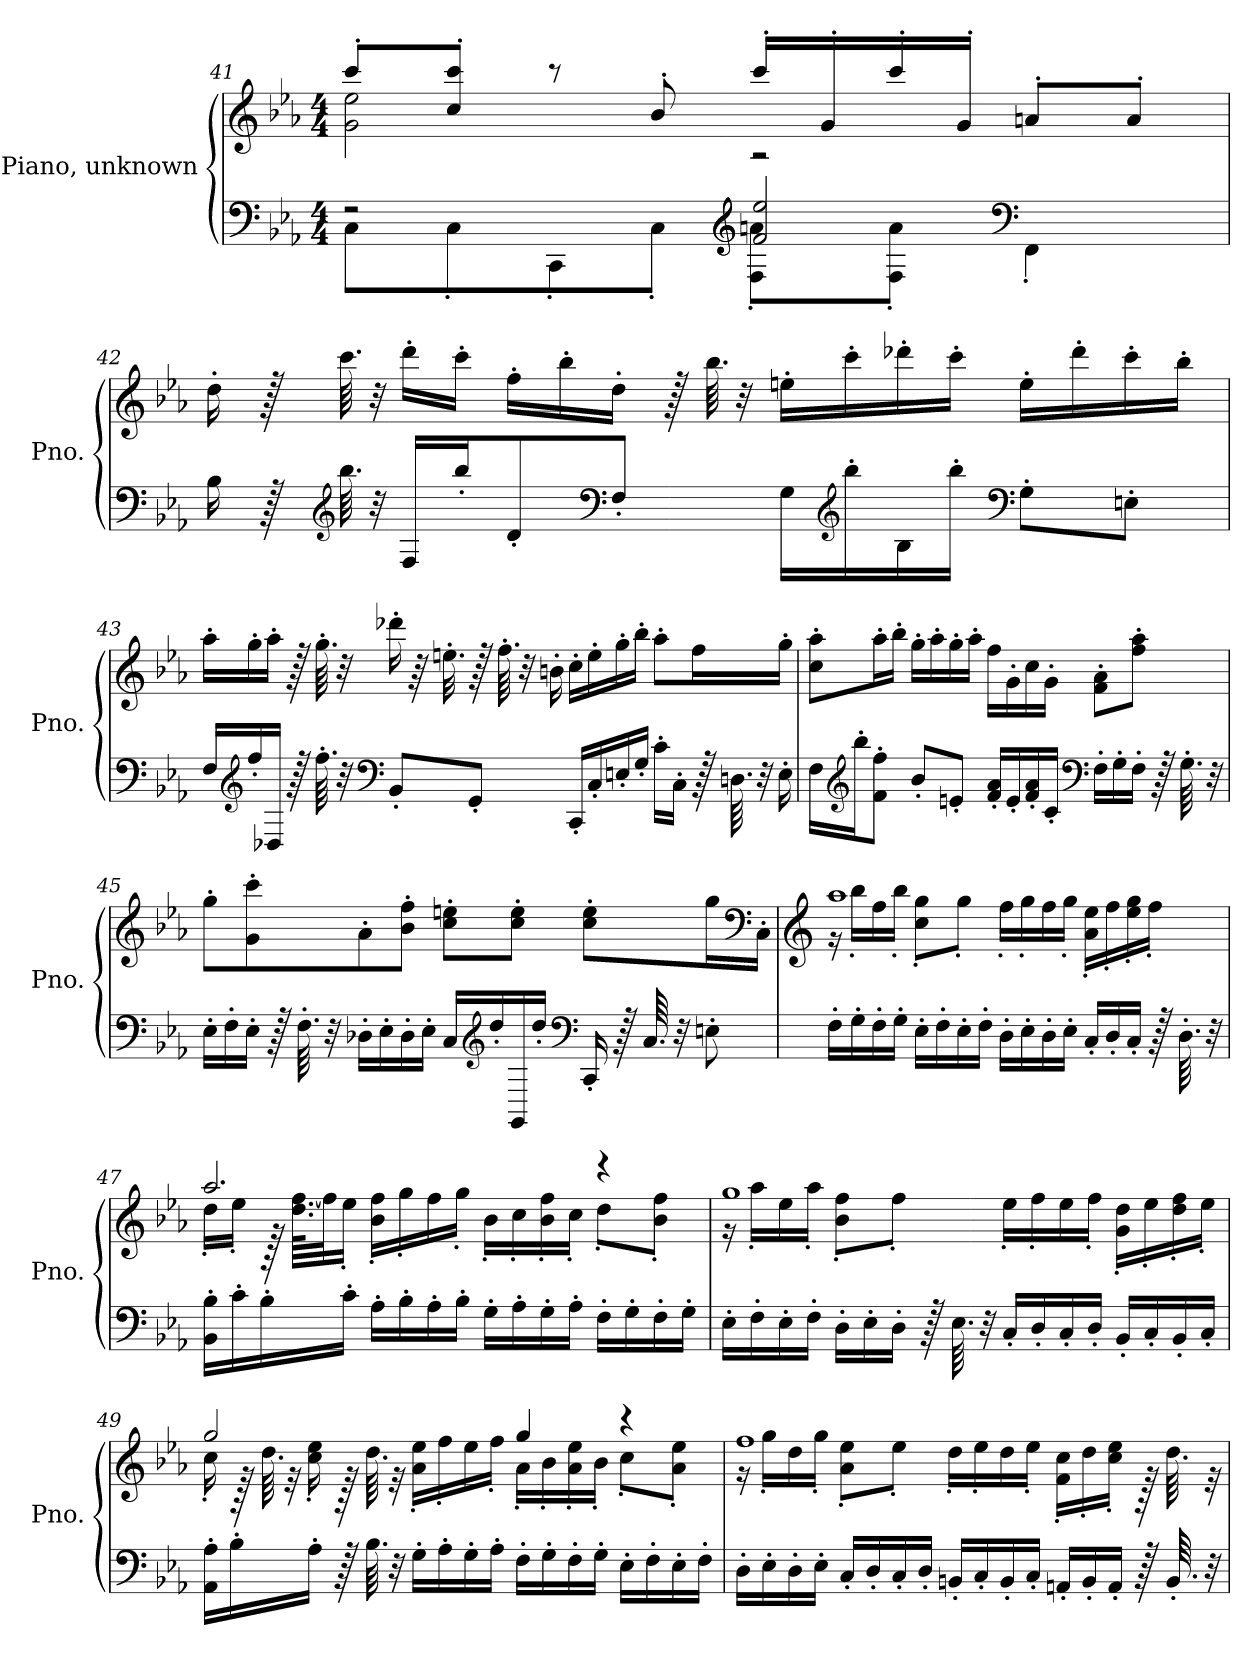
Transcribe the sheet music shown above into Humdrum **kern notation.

**kern	**kern
*part1	*part1
*staff2	*staff1
*I"Piano, unknown	*
*I'Pno.	*
*clefF4	*clefG2
*k[b-e-a-]	*k[b-e-a-]
*M4/4	*M4/4
=41	=41
*^	*^
2r	8C\L	8ccc'/L	2g\ 2ee-\
.	8C'\	8cc/' 8ccc/'J	.
.	8CC'\	8r	.
.	8C'\J	8b-'/	.
*clefG2	*	*	*
2f/ 2ee-/	8F\' 8an\'L	16ccc'/LL	2r
.	.	16g'/	.
.	8F\' 8a\'J	16ccc'/	.
.	.	16g'/JJ	.
*clefF4	*	*	*
.	4FF'\	8an'/L	.
.	.	8a'/J	.
*v	*v	*	*
*	*v	*v
!!LO:LB:g=z
=42	=42
16B-\	16dd'\
128r	128r
*clefG2	*
64.bb-\	64.ccc\
32r	32r
16F/LL	16ddd'\LL
16bb-'/J	16ccc'\JJ
8d'/	16ff'\LL
.	16bb-'\
*clefF4	*
8F'/J	16dd'\JJ
.	128r
.	64.bb-\
.	32r
16G\LL	16een'\LL
*clefG2	*
16bb-'\	16ccc'\
16B-\	16ddd-X'\
16bb-'\JJ	16ccc'\JJ
*clefF4	*
8G'\L	16ee'\LL
.	16ddd-'\
8En'\J	16ccc'\
.	16bb-'\JJ
!!LO:LB:g=z
=43	=43
16F/LL	16aa-'\LL
*clefG2	*
16ff'/	16gg'\
16D-X/JJ	16aa-'\JJ
128r	128r
64.ff'\	64.gg'\
32r	32r
*clefF4	*
8BB-'/L	16ddd-X'\
.	64r
.	32.een'\
8GG'/J	128r
.	64.ff'\
.	32r
.	16bn'\
16CC'/LL	16cc'\LL
16C'/	16ee'\
16En'/	16gg'\
16G'/JJ	16bb-'\JJ
16c'\LL	8aa-'\L
16C'\JJ	.
128r	16ff\L
64.Dn\	.
32r	.
16E'\	16gg'\JJ
!!LO:LB:g=z
=44	=44
16F\LL	8cc\' 8aa-\'L
*clefG2	*
16bb-'\J	.
8f\' 8ff\'J	16aa-'\L
.	16bb-'\JJ
8b-'/L	16gg'\LL
.	16aa-'\
8en'/J	16gg'\
.	16aa-'\JJ
16f/' 16a-/'LL	16ff\LL
16e'/	16g'\
16f/' 16a-/'	16cc\
16c'/JJ	16g'\JJ
*clefF4	*
16F'\LL	8f\' 8a-\'L
16G'\	.
16F'\JJ	8ff\' 8aa-\'J
128r	.
64.G'\	.
32r	.
!!LO:LB:g=z
=45	=45
16E-'\LL	8gg'\L
16F'\	.
16E-'\JJ	8g\' 8ccc\'
128r	.
64.F'\	.
32r	.
16D-X'\LL	8a-'\
16E-'\	.
16D-'\	8b-\' 8ff\'J
16E-'\JJ	.
16C/LL	8cc\' 8een\'L
*clefG2	*
16dd'/	.
16GG/	8cc\' 8ee\'J
16dd'/JJ	.
*clefF4	*
16CC'/	8cc\' 8ee\'L
128r	.
64.C/	.
32r	.
8En'\	16gg\L
*	*clefF4
.	16C'\JJ
!!LO:LB:g=z
=46	=46
*	*clefG2
*	*^
16F'\LL	1aa-	16r
16G'\	.	16bb-'\LL
16F'\	.	16ff\
16G'\JJ	.	16bb-'\JJ
16E-'\LL	.	8cc\' 8gg\'L
16F'\	.	.
16E-'\	.	8gg'\J
16F'\JJ	.	.
16D'\LL	.	16ff'\LL
16E-'\	.	16gg'\
16D'\	.	16ff\
16E-'\JJ	.	16gg'\JJ
16C'/LL	.	16a-\' 16ee-\'LL
16D'/	.	16ff'\
16C'/JJ	.	16ee-\' 16gg\'
128r	.	16ff'\JJ
64.D'\	.	.
32r	.	.
=47	=47	=47
16BB-\' 16B-\'LL	2.aa-/	16dd'\LL
16c'\	.	16ee-'\JJ
16B-'\	.	128r
.	.	64.dd\ [64.ff\KLLL
.	.	32ff\J]
16c'\JJ	.	16ee-'\JJ
16A-'\LL	.	16b-\' 16ff\'LL
16B-'\	.	16gg'\
16A-'\	.	16ff\
16B-'\JJ	.	16gg'\JJ
16G'\LL	.	16b-'\LL
16A-'\	.	16cc'\
16G'\	.	16b-\' 16ff\'
16A-'\JJ	.	16cc'\JJ
16F'\LL	4r	8dd'\L
16G'\	.	.
16F'\	.	8b-\' 8ff\'J
16G'\JJ	.	.
!!LO:PB:g=z	!!
=48	=48	=48
16E-'\LL	1gg	16r
16F'\	.	16aa-'\LL
16E-'\	.	16ee-\
16F'\JJ	.	16aa-'\JJ
16D'\LL	.	8b-\' 8ff\'L
16E-'\	.	.
16D'\JJ	.	8ff'\J
128r	.	.
64.E-\	.	.
32r	.	.
16C'/LL	.	16ee-'\LL
16D'/	.	16ff'\
16C'/	.	16ee-\
16D'/JJ	.	16ff'\JJ
16BB-'/LL	.	16g\' 16dd\'LL
16C'/	.	16ee-'\
16BB-'/	.	16dd\' 16ff\'
16C'/JJ	.	16ee-'\JJ
=49	=49	=49
16AA-\' 16A-\'LL	2gg/	16cc'\
16B-'\	.	128r
.	.	64.dd\
.	.	32r
16A-'\JJ	.	16cc\' 16ee-\'
128r	.	128r
64.B-\	.	64.dd\
32r	.	32r
16G'\LL	.	16a-\' 16ee-\'LL
16A-'\	.	16ff'\
16G'\	.	16ee-\
16A-'\JJ	.	16ff'\JJ
16F'\LL	4gg/	16a-'\LL
16G'\	.	16b-'\
16F'\	.	16a-\' 16ee-\'
16G'\JJ	.	16b-'\JJ
16E-'\LL	4r	8cc'\L
16F'\	.	.
16E-'\	.	8a-\' 8ee-\'J
16F'\JJ	.	.
!!LO:LB:g=z	!!
=50	=50	=50
16D'\LL	1ff	16r
16E-'\	.	16gg'\LL
16D'\	.	16dd\
16E-'\JJ	.	16gg'\JJ
16C'/LL	.	8a-\' 8ee-\'L
16D'/	.	.
16C'/	.	8ee-'\J
16D'/JJ	.	.
16BBn'/LL	.	16dd'\LL
16C'/	.	16ee-'\
16BB'/	.	16dd\
16C'/JJ	.	16ee-'\JJ
16AAn'/LL	.	16f\' 16cc\'LL
16BB'/	.	16dd'\
16AA'/JJ	.	16cc\' 16ee-\'JJ
128r	.	128r
64.BB'/	.	64.dd\
32r	.	32r
*	*v	*v
=	=
*-	*-
